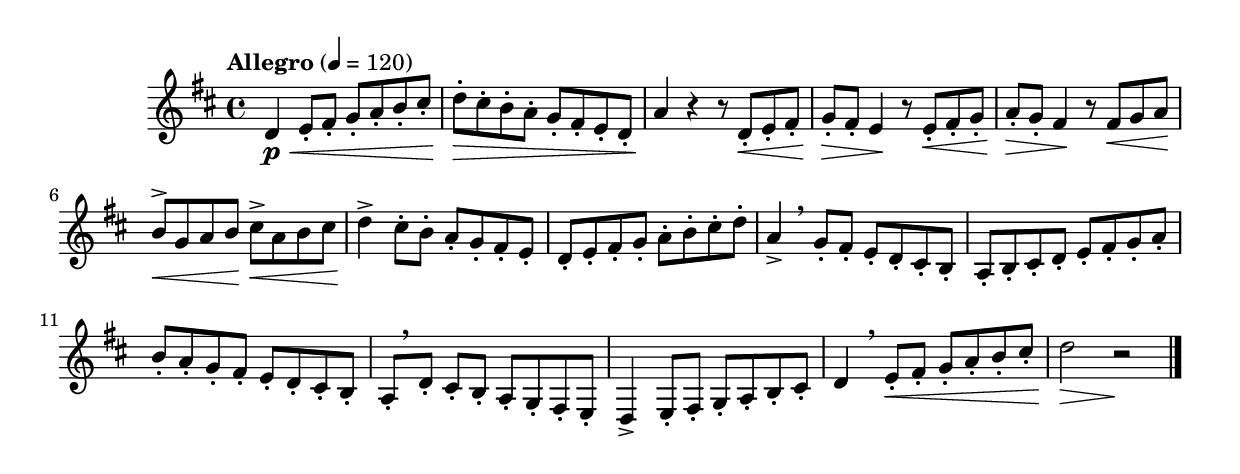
\version "2.24.0"

\version "2.24.0"

#(begin
  (define preserve-line-breaks? #f)
)


\relative {
  \language "english"

  \transposition f

  \tempo "Allegro" 4=120

  \key d \major
  \time 4/4

  d'4 \p \< e8-. f-sharp-. g-. a-. b-. c-sharp-. |
  d8-. \> c-sharp-. b-. a-. g-. f-sharp-. e-. d-. |
  a'4 \! r4 r8 d,-. \< e-. f-sharp-. |
  g8-. \> f-sharp-. e4 \! r8 8-. \< f-sharp-. g-. |

  a8-. \> g-. f-sharp4 \! r8
  #(if preserve-line-breaks? #{ \override DynamicLineSpanner.staff-padding = #2.3 #})
  8 \< g a \! |
  #(if (not preserve-line-breaks?) #{ \override DynamicLineSpanner.staff-padding = #2.3 #})

  b8^> \< g a b \! c-sharp-> \< a b c-sharp |
  d4-> \! c-sharp8-. b-. a-. g-. f-sharp-. e-. |
  \revert DynamicLineSpanner.staff-padding
  d8-. e-. f-sharp-. g-. a-. b-. c-sharp-. d-. |
  a4-> \breathe g8-. f-sharp-. e-. d-. c-sharp-. b-. |
  a8-. b-. c-sharp-. d-. e-. f-sharp-. g-. a-. |
  b8-. a-. g-. f-sharp-. e-. d-. c-sharp-. b-. |
  a8-.[ \breathe d-.] c-sharp-. b-. a-. g-. f-sharp-. e-. |
  d4-> e8-. f-sharp-. g-. a-. b-. c-sharp-. |
  d4 \breathe e8-. \< f-sharp-. g-. a-. b-. c-sharp-. |
  d2 \> r \! | \bar "|."
}
